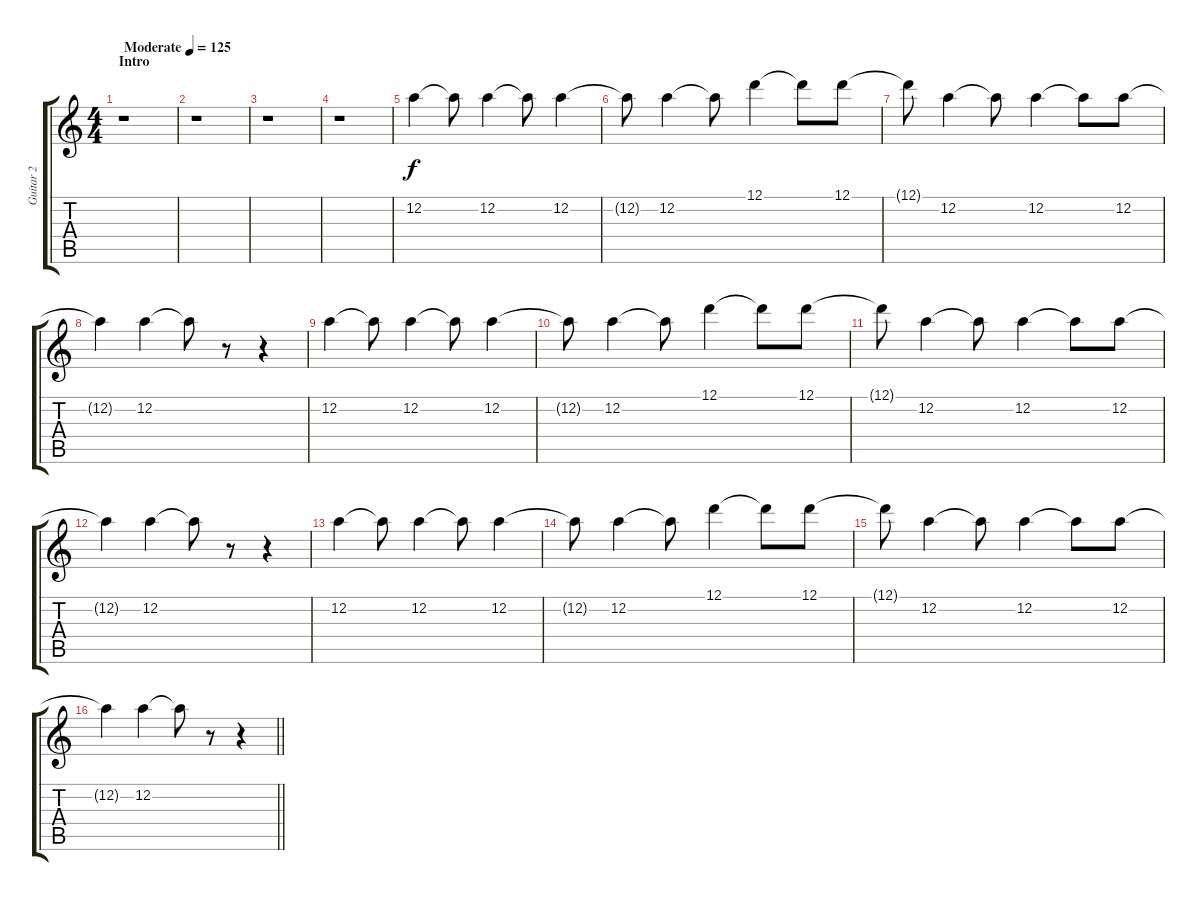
\track ("Guitar 2" "Guitar 2") {instrument acousticguitarsteel}
\staff {score tabs}
\tuning (D4 A3 F3 C3 G2 D2) {hide}
\ts (4 4)
\section ("" "Intro")
\tempo (125 "Moderate")
\clef g2
\ks c
r.1{dy f instrument acousticguitarsteel} |
r.1 |
r.1 |
r.1 |
12.2.4 12.2{t}.8 12.2.4 12.2{t}.8 12.2.4 |
12.2{t}.8 12.2.4 12.2{t}.8 12.1.4 12.1{t}.8 12.1.8 |
12.1{t}.8 12.2.4 12.2{t}.8 12.2.4 12.2{t}.8 12.2.8 |
12.2{t}.4 12.2.4 12.2{t}.8 r.8 r.4 |
12.2.4 12.2{t}.8 12.2.4 12.2{t}.8 12.2.4 |
12.2{t}.8 12.2.4 12.2{t}.8 12.1.4 12.1{t}.8 12.1.8 |
12.1{t}.8 12.2.4 12.2{t}.8 12.2.4 12.2{t}.8 12.2.8 |
12.2{t}.4 12.2.4 12.2{t}.8 r.8 r.4 |
12.2.4 12.2{t}.8 12.2.4 12.2{t}.8 12.2.4 |
12.2{t}.8 12.2.4 12.2{t}.8 12.1.4 12.1{t}.8 12.1.8 |
12.1{t}.8 12.2.4 12.2{t}.8 12.2.4 12.2{t}.8 12.2.8 |
\barLineRight lightlight
12.2{t}.4 12.2.4 12.2{t}.8 r.8 r.4
